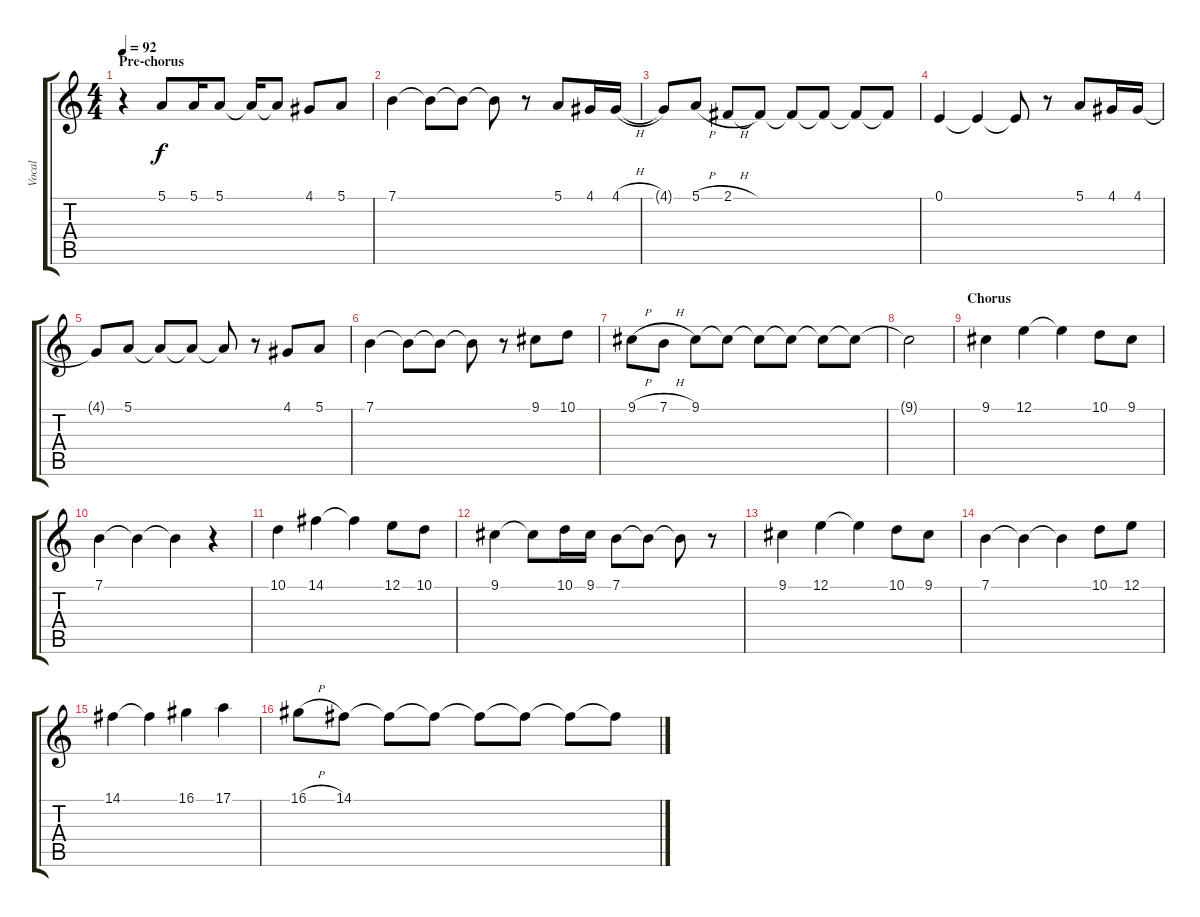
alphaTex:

\track ("Vocal" "Vocal") {instrument baritonesax}
\staff {score tabs}
\tuning (E4 B3 G3 D3 A2 E2) {hide}
\ts (4 4)
\section ("" "Pre-chorus")
\tempo 92
\clef g2
\ks c
r.4{dy f} 5.1.8 5.1.16 5.1.8 5.1{t}.16 5.1{t}.8 4.1.8 5.1.8 |
7.1.4 7.1{t}.8 7.1{t}.8 7.1{t}.8 r.8 5.1.8 4.1.16 4.1{h}.16 |
4.1{t}.8 5.1{h}.8 2.1{h}.8 2.1{t}.8 2.1{t}.8 2.1{t}.8 2.1{t}.8 2.1{t}.8 |
0.1.4 0.1{t}.4 0.1{t}.8 r.8 5.1.8 4.1.16 4.1.16 |
4.1{t}.8 5.1.8 5.1{t}.8 5.1{t}.8 5.1{t}.8 r.8 4.1.8 5.1.8 |
7.1.4 7.1{t}.8 7.1{t}.8 7.1{t}.8 r.8 9.1.8 10.1.8 |
9.1{h}.8 7.1{h}.8 9.1.8 9.1{t}.8 9.1{t}.8 9.1{t}.8 9.1{t}.8 9.1{t}.8 |
9.1{t}.2 |
\section ("" "Chorus")
9.1.4 12.1.4 12.1{t}.4 10.1.8 9.1.8 |
7.1.4 7.1{t}.4 7.1{t}.4 r.4 |
10.1.4 14.1.4 14.1{t}.4 12.1.8 10.1.8 |
9.1.4 9.1{t}.8 10.1.16 9.1.16 7.1.8 7.1{t}.8 7.1{t}.8 r.8 |
9.1.4 12.1.4 12.1{t}.4 10.1.8 9.1.8 |
7.1.4 7.1{t}.4 7.1{t}.4 10.1.8 12.1.8 |
14.1.4 14.1{t}.4 16.1.4 17.1.4 |
16.1{h}.8 14.1.8 14.1{t}.8 14.1{t}.8 14.1{t}.8 14.1{t}.8 14.1{t}.8 14.1{t}.8
